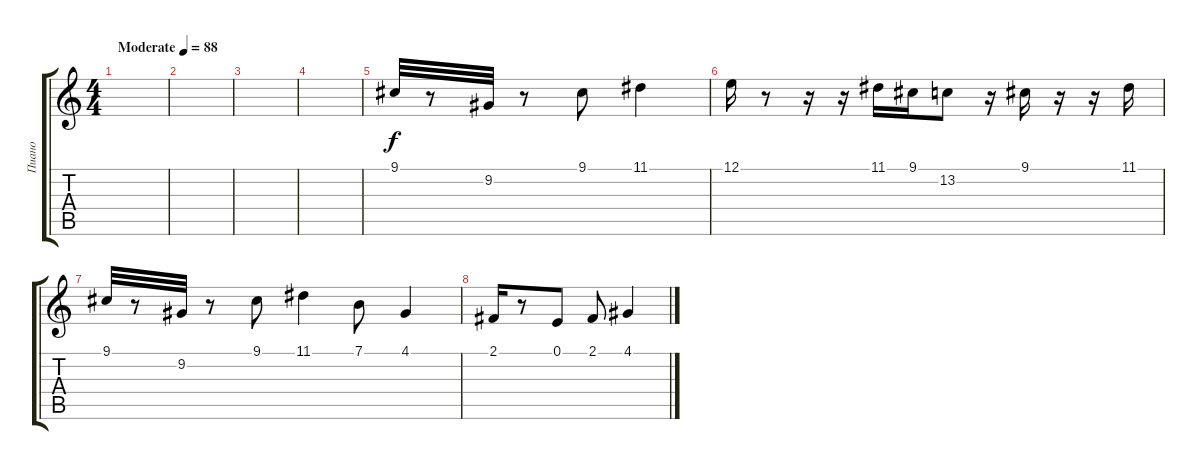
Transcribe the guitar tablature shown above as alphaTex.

\track ("Пиано" "Пиано") {instrument panflute}
\staff {score tabs}
\tuning (E4 B3 G3 D3 A2 E2) {hide}
\ts (4 4)
\tempo (88 "Moderate")
\clef g2
\ks c
|
|
|
|
9.1.32 r.8 9.2.32{instrument panflute} r.8 9.1.8 11.1.4 |
12.1.16 r.8 r.16 r.16 11.1.16 9.1.16 13.2.8 r.16 9.1.16 r.16 r.16 11.1.16 |
9.1.32 r.8 9.2.32{instrument panflute} r.8 9.1.8 11.1.4 7.1.8 4.1.4 |
2.1.16 r.8 0.1.8 2.1.8 4.1.4
